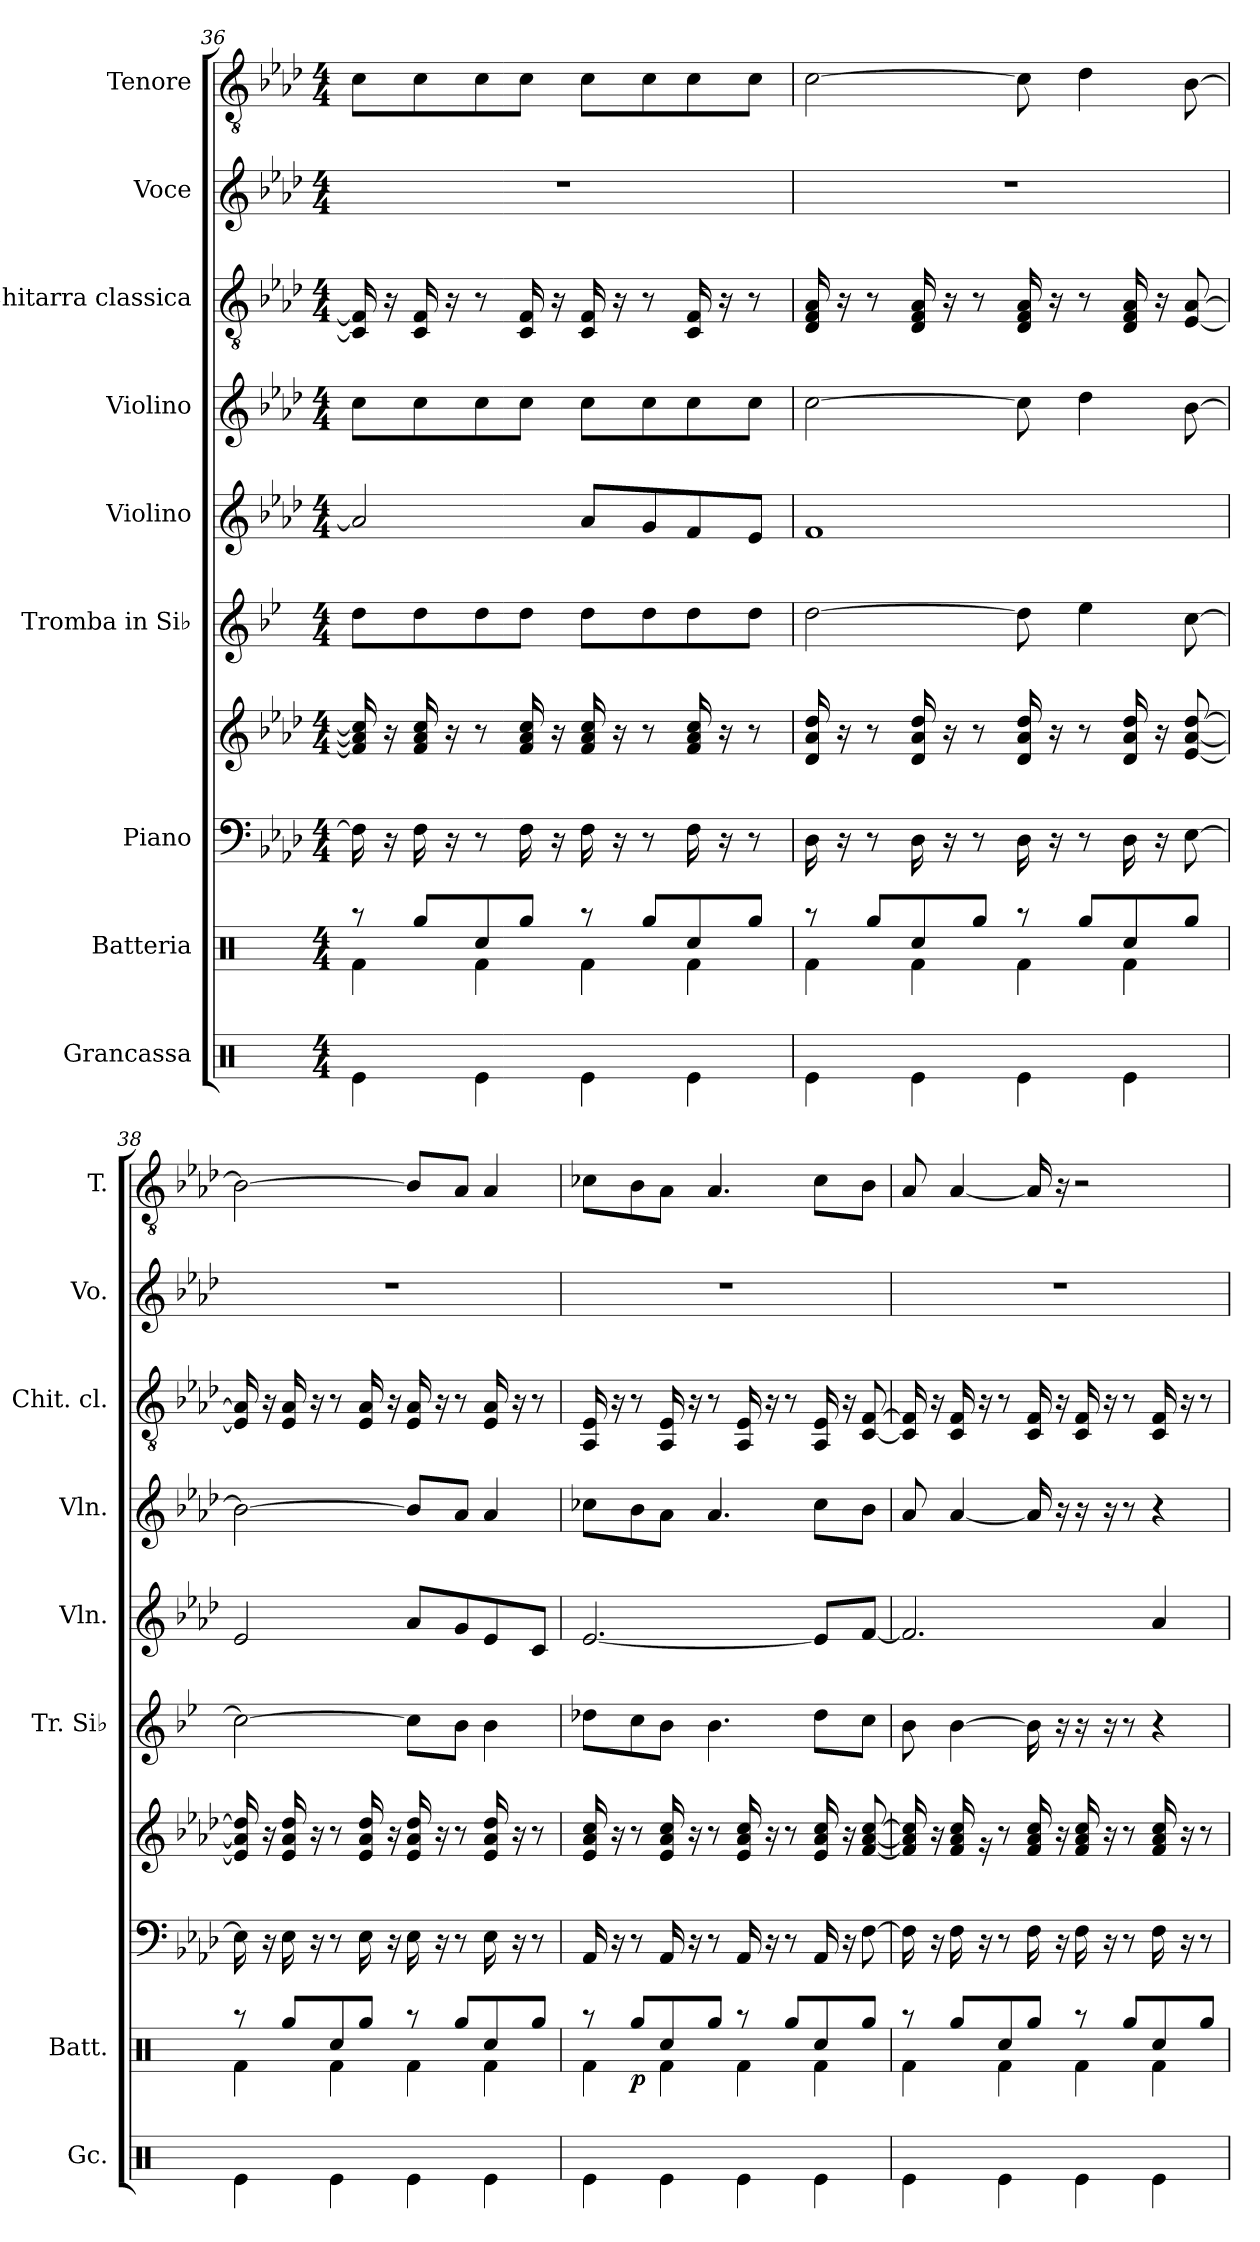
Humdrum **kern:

**kern	**kern	**dynam	**kern	**kern	**kern	**kern	**kern	**kern	**kern	**kern
*part9	*part8	*part8	*part7	*part7	*part6	*part5	*part4	*part3	*part2	*part1
*staff10	*staff9	*staff9	*staff8	*staff7	*staff6	*staff5	*staff4	*staff3	*staff2	*staff1
*I"Grancassa	*I"Batteria	*	*I"Piano	*	*I"Tromba in Si♭	*I"Violino	*I"Violino	*I"Chitarra classica	*I"Voce	*I"Tenore
*I'Gc.	*I'Batt.	*	*	*	*I'Tr. Si♭	*I'Vln.	*I'Vln.	*I'Chit. cl.	*I'Vo.	*I'T.
*clefX	*clefX	*	*clefF4	*clefG2	*clefG2	*clefG2	*clefG2	*clefGv2	*clefG2	*clefGv2
*	*	*	*	*	*ITrd1c2	*	*	*	*	*
*k[]	*k[]	*	*k[b-e-a-d-]	*k[b-e-a-d-]	*k[b-e-a-d-]	*k[b-e-a-d-]	*k[b-e-a-d-]	*k[b-e-a-d-]	*k[b-e-a-d-]	*k[b-e-a-d-]
*M4/4	*M4/4	*	*M4/4	*M4/4	*M4/4	*M4/4	*M4/4	*M4/4	*M4/4	*M4/4
=36	=36	=36	=36	=36	=36	=36	=36	=36	=36	=36
*	*^	*	*	*	*	*	*	*	*	*
4Re\	8r	4Rf\	.	16F\]	16f/] 16a-/] 16cc/]	8cc\L	2a-/]	8cc\L	16C/] 16F/]	1r	8c\L
.	.	.	.	16r	16r	.	.	.	16r	.	.
.	8Rgg/L	.	.	16F\	16f/ 16a-/ 16cc/	8cc\	.	8cc\	16C/ 16F/	.	8c\
.	.	.	.	16r	16r	.	.	.	16r	.	.
4Re\	8Rcc/	4Rf\	.	8r	8r	8cc\	.	8cc\	8r	.	8c\
.	8Rgg/J	.	.	16F\	16f/ 16a-/ 16cc/	8cc\J	.	8cc\J	16C/ 16F/	.	8c\J
.	.	.	.	16r	16r	.	.	.	16r	.	.
4Re\	8r	4Rf\	.	16F\	16f/ 16a-/ 16cc/	8cc\L	8a-/L	8cc\L	16C/ 16F/	.	8c\L
.	.	.	.	16r	16r	.	.	.	16r	.	.
.	8Rgg/L	.	.	8r	8r	8cc\	8g/	8cc\	8r	.	8c\
4Re\	8Rcc/	4Rf\	.	16F\	16f/ 16a-/ 16cc/	8cc\	8f/	8cc\	16C/ 16F/	.	8c\
.	.	.	.	16r	16r	.	.	.	16r	.	.
.	8Rgg/J	.	.	8r	8r	8cc\J	8e-/J	8cc\J	8r	.	8c\J
!!LO:PB:g=z
=37	=37	=37	=37	=37	=37	=37	=37	=37	=37	=37	=37
4Re\	8r	4Rf\	.	16D-\	16d-/ 16a-/ 16dd-/	[2cc\	1f	[2cc\	16D-/ 16F/ 16A-/	1r	[2c\
.	.	.	.	16r	16r	.	.	.	16r	.	.
.	8Rgg/L	.	.	8r	8r	.	.	.	8r	.	.
4Re\	8Rcc/	4Rf\	.	16D-\	16d-/ 16a-/ 16dd-/	.	.	.	16D-/ 16F/ 16A-/	.	.
.	.	.	.	16r	16r	.	.	.	16r	.	.
.	8Rgg/J	.	.	8r	8r	.	.	.	8r	.	.
4Re\	8r	4Rf\	.	16D-\	16d-/ 16a-/ 16dd-/	8cc\]	.	8cc\]	16D-/ 16F/ 16A-/	.	8c\]
.	.	.	.	16r	16r	.	.	.	16r	.	.
.	8Rgg/L	.	.	8r	8r	4dd-\	.	4dd-\	8r	.	4d-\
4Re\	8Rcc/	4Rf\	.	16D-\	16d-/ 16a-/ 16dd-/	.	.	.	16D-/ 16F/ 16A-/	.	.
.	.	.	.	16r	16r	.	.	.	16r	.	.
.	8Rgg/J	.	.	[8E-\	[8e-/ [8a-/ [8dd-/	[8b-\	.	[8b-\	[8E-/ [8A-/	.	[8B-\
=38	=38	=38	=38	=38	=38	=38	=38	=38	=38	=38	=38
4Re\	8r	4Rf\	.	16E-\]	16e-/] 16a-/] 16dd-/]	2b-\_	2e-/	2b-\_	16E-/] 16A-/]	1r	2B-\_
.	.	.	.	16r	16r	.	.	.	16r	.	.
.	8Rgg/L	.	.	16E-\	16e-/ 16a-/ 16dd-/	.	.	.	16E-/ 16A-/	.	.
.	.	.	.	16r	16r	.	.	.	16r	.	.
4Re\	8Rcc/	4Rf\	.	8r	8r	.	.	.	8r	.	.
.	8Rgg/J	.	.	16E-\	16e-/ 16a-/ 16dd-/	.	.	.	16E-/ 16A-/	.	.
.	.	.	.	16r	16r	.	.	.	16r	.	.
4Re\	8r	4Rf\	.	16E-\	16e-/ 16a-/ 16dd-/	8b-\L]	8a-/L	8b-/L]	16E-/ 16A-/	.	8B-/L]
.	.	.	.	16r	16r	.	.	.	16r	.	.
.	8Rgg/L	.	.	8r	8r	8a-\J	8g/	8a-/J	8r	.	8A-/J
4Re\	8Rcc/	4Rf\	.	16E-\	16e-/ 16a-/ 16dd-/	4a-\	8e-/	4a-/	16E-/ 16A-/	.	4A-/
.	.	.	.	16r	16r	.	.	.	16r	.	.
.	8Rgg/J	.	.	8r	8r	.	8c/J	.	8r	.	.
!!LO:PB:g=z
=39	=39	=39	=39	=39	=39	=39	=39	=39	=39	=39	=39
4Re\	8r	4Rf\	.	16AA-/	16e-/ 16a-/ 16cc/	8cc-X\L	[2.e-/	8cc-X\L	16AA-/ 16E-/	1r	8c-X\L
.	.	.	.	16r	16r	.	.	.	16r	.	.
!	!	!	!LO:DY:b	!	!	!	!	!	!	!	!
.	8Rgg/L	.	p	8r	8r	8b-\	.	8b-\	8r	.	8B-\
4Re\	8Rcc/	4Rf\	.	16AA-/	16e-/ 16a-/ 16cc/	8a-\J	.	8a-\J	16AA-/ 16E-/	.	8A-\J
.	.	.	.	16r	16r	.	.	.	16r	.	.
.	8Rgg/J	.	.	8r	8r	4.a-\	.	4.a-/	8r	.	4.A-/
4Re\	8r	4Rf\	.	16AA-/	16e-/ 16a-/ 16cc/	.	.	.	16AA-/ 16E-/	.	.
.	.	.	.	16r	16r	.	.	.	16r	.	.
.	8Rgg/L	.	.	8r	8r	.	.	.	8r	.	.
4Re\	8Rcc/	4Rf\	.	16AA-/	16e-/ 16a-/ 16cc/	8cc-\L	8e-/L]	8cc-\L	16AA-/ 16E-/	.	8c-\L
.	.	.	.	16r	16r	.	.	.	16r	.	.
.	8Rgg/J	.	.	[8F\	[8f/ [8a-/ [8cc/	8b-\J	[8f/J	8b-\J	[8C/ [8F/	.	8B-\J
=40	=40	=40	=40	=40	=40	=40	=40	=40	=40	=40	=40
4Re\	8r	4Rf\	.	16F\]	16f/] 16a-/] 16cc/]	8a-\	2.f/]	8a-/	16C/] 16F/]	1r	8A-/
.	.	.	.	16r	16r	.	.	.	16r	.	.
.	8Rgg/L	.	.	16F\	16f/ 16a-/ 16cc/	[4a-\	.	[4a-/	16C/ 16F/	.	[4A-/
.	.	.	.	16r	16rg	.	.	.	16r	.	.
4Re\	8Rcc/	4Rf\	.	8r	8r	.	.	.	8r	.	.
.	8Rgg/J	.	.	16F\	16f/ 16a-/ 16cc/	16a-\]	.	16a-/]	16C/ 16F/	.	16A-/]
.	.	.	.	16r	16r	16r	.	16r	16r	.	16r
4Re\	8r	4Rf\	.	16F\	16f/ 16a-/ 16cc/	16r	.	16r	16C/ 16F/	.	2r
.	.	.	.	16r	16r	16r	.	16r	16r	.	.
.	8Rgg/L	.	.	8r	8r	8r	.	8r	8r	.	.
4Re\	8Rcc/	4Rf\	.	16F\	16f/ 16a-/ 16cc/	4r	4a-/	4r	16C/ 16F/	.	.
.	.	.	.	16r	16r	.	.	.	16r	.	.
.	8Rgg/J	.	.	8r	8r	.	.	.	8r	.	.
*	*v	*v	*	*	*	*	*	*	*	*	*
=	=	=	=	=	=	=	=	=	=	=
*-	*-	*-	*-	*-	*-	*-	*-	*-	*-	*-
